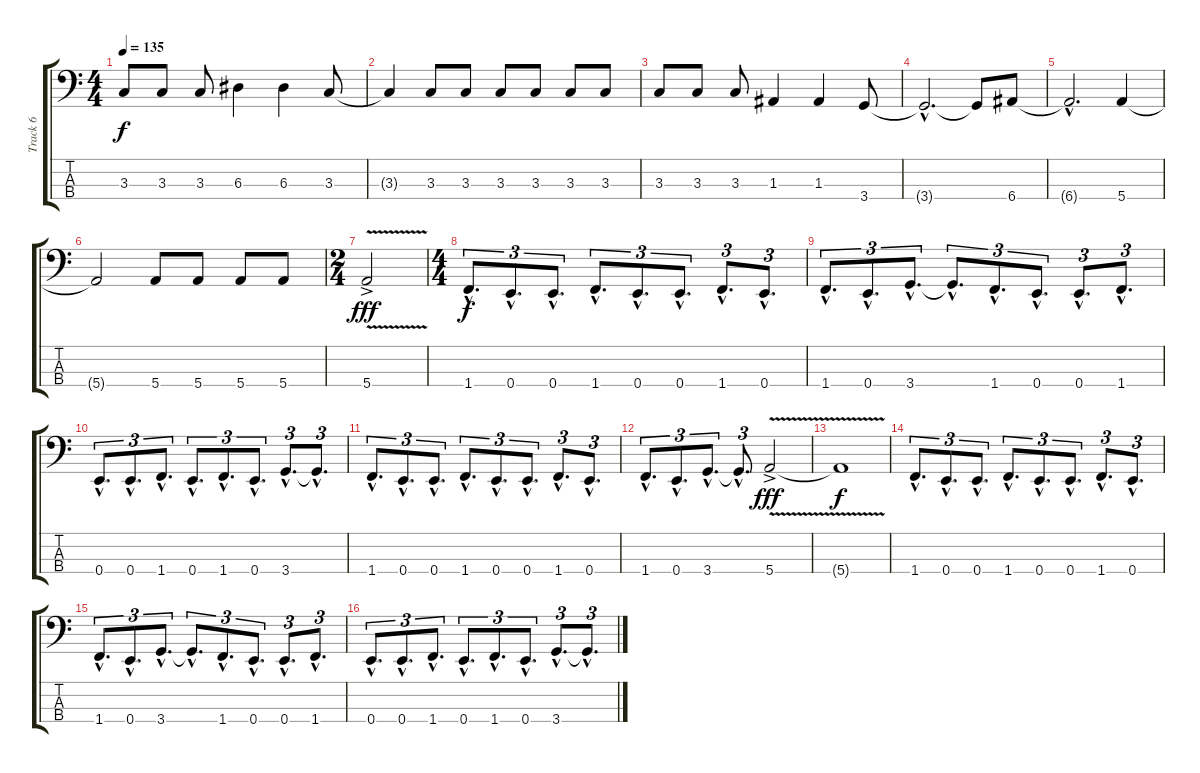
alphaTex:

\track ("Track 6" "Track 6") {instrument electricbassfinger}
\staff {score tabs}
\tuning (G2 D2 A1 E1) {hide}
\ts (4 4)
\tempo 135
\clef f4
\ks c
3.3.8{dy f} 3.3.8 3.3.8 6.3.4 6.3.4 3.3.8 |
3.3{t}.4 3.3.8 3.3.8 3.3.8 3.3.8 3.3.8 3.3.8 |
3.3.8 3.3.8 3.3.8 1.3.4 1.3.4 3.4.8 |
3.4{hac t}.2{d} 3.4{t}.8 6.4.8 |
6.4{hac t}.2{d} 5.4.4 |
5.4{t}.2 5.4.8 5.4.8 5.4.8 5.4.8 |
\ts (2 4)
5.4{v ac}.2{dy fff} |
\ts (4 4)
1.4{hac}.8{d tu (3 2) dy f} 0.4{hac}.8{d tu (3 2)} 0.4{hac}.8{d tu (3 2)} 1.4{hac}.8{d tu (3 2)} 0.4{hac}.8{d tu (3 2)} 0.4{hac}.8{d tu (3 2)} 1.4{hac}.8{d tu (3 2)} 0.4{hac}.8{d tu (3 2)} |
1.4{hac}.8{d tu (3 2)} 0.4{hac}.8{d tu (3 2)} 3.4{hac}.8{d tu (3 2)} 3.4{hac t}.8{d tu (3 2)} 1.4{hac}.8{d tu (3 2)} 0.4{hac}.8{d tu (3 2)} 0.4{hac}.8{d tu (3 2)} 1.4{hac}.8{d tu (3 2)} |
0.4{hac}.8{d tu (3 2)} 0.4{hac}.8{d tu (3 2)} 1.4{hac}.8{d tu (3 2)} 0.4{hac}.8{d tu (3 2)} 1.4{hac}.8{d tu (3 2)} 0.4{hac}.8{d tu (3 2)} 3.4{hac}.8{d tu (3 2)} 3.4{hac t}.8{d tu (3 2)} |
1.4{hac}.8{d tu (3 2)} 0.4{hac}.8{d tu (3 2)} 0.4{hac}.8{d tu (3 2)} 1.4{hac}.8{d tu (3 2)} 0.4{hac}.8{d tu (3 2)} 0.4{hac}.8{d tu (3 2)} 1.4{hac}.8{d tu (3 2)} 0.4{hac}.8{d tu (3 2)} |
1.4{hac}.8{d tu (3 2)} 0.4{hac}.8{d tu (3 2)} 3.4{hac}.8{d tu (3 2)} 3.4{hac t}.8{d tu (3 2)} 5.4{v ac}.2{dy fff} |
5.4{t}.1{dy f} |
1.4{hac}.8{d tu (3 2)} 0.4{hac}.8{d tu (3 2)} 0.4{hac}.8{d tu (3 2)} 1.4{hac}.8{d tu (3 2)} 0.4{hac}.8{d tu (3 2)} 0.4{hac}.8{d tu (3 2)} 1.4{hac}.8{d tu (3 2)} 0.4{hac}.8{d tu (3 2)} |
1.4{hac}.8{d tu (3 2)} 0.4{hac}.8{d tu (3 2)} 3.4{hac}.8{d tu (3 2)} 3.4{hac t}.8{d tu (3 2)} 1.4{hac}.8{d tu (3 2)} 0.4{hac}.8{d tu (3 2)} 0.4{hac}.8{d tu (3 2)} 1.4{hac}.8{d tu (3 2)} |
0.4{hac}.8{d tu (3 2)} 0.4{hac}.8{d tu (3 2)} 1.4{hac}.8{d tu (3 2)} 0.4{hac}.8{d tu (3 2)} 1.4{hac}.8{d tu (3 2)} 0.4{hac}.8{d tu (3 2)} 3.4{hac}.8{d tu (3 2)} 3.4{hac t}.8{d tu (3 2)}
